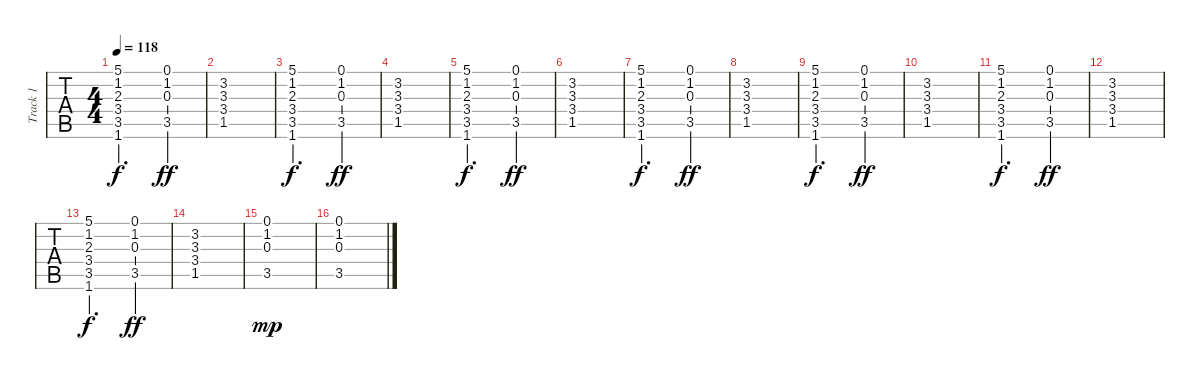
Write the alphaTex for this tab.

\track ("Track 1" "Track 1") {instrument brightacousticpiano}
\staff {tabs}
\tuning (E4 B3 G3 D3 A2 E2) {hide}
\ts (4 4)
\tempo 118
\clef g2
\ks c
(5.1 1.2 2.3 3.4 3.5 1.6).2{d dy f} (0.1 1.2 0.3 3.5).4{dy ff} |
(3.2 3.3 3.4 1.5).1 |
(5.1 1.2 2.3 3.4 3.5 1.6).2{d dy f} (0.1 1.2 0.3 3.5).4{dy ff} |
(3.2 3.3 3.4 1.5).1 |
(5.1 1.2 2.3 3.4 3.5 1.6).2{d dy f} (0.1 1.2 0.3 3.5).4{dy ff} |
(3.2 3.3 3.4 1.5).1 |
(5.1 1.2 2.3 3.4 3.5 1.6).2{d dy f} (0.1 1.2 0.3 3.5).4{dy ff} |
(3.2 3.3 3.4 1.5).1 |
(5.1 1.2 2.3 3.4 3.5 1.6).2{d dy f} (0.1 1.2 0.3 3.5).4{dy ff} |
(3.2 3.3 3.4 1.5).1 |
(5.1 1.2 2.3 3.4 3.5 1.6).2{d dy f} (0.1 1.2 0.3 3.5).4{dy ff} |
(3.2 3.3 3.4 1.5).1 |
(5.1 1.2 2.3 3.4 3.5 1.6).2{d dy f} (0.1 1.2 0.3 3.5).4{dy ff} |
(3.2 3.3 3.4 1.5).1 |
(0.1 1.2 0.3 3.5).1{dy mp} |
(0.1 1.2 0.3 3.5).1
